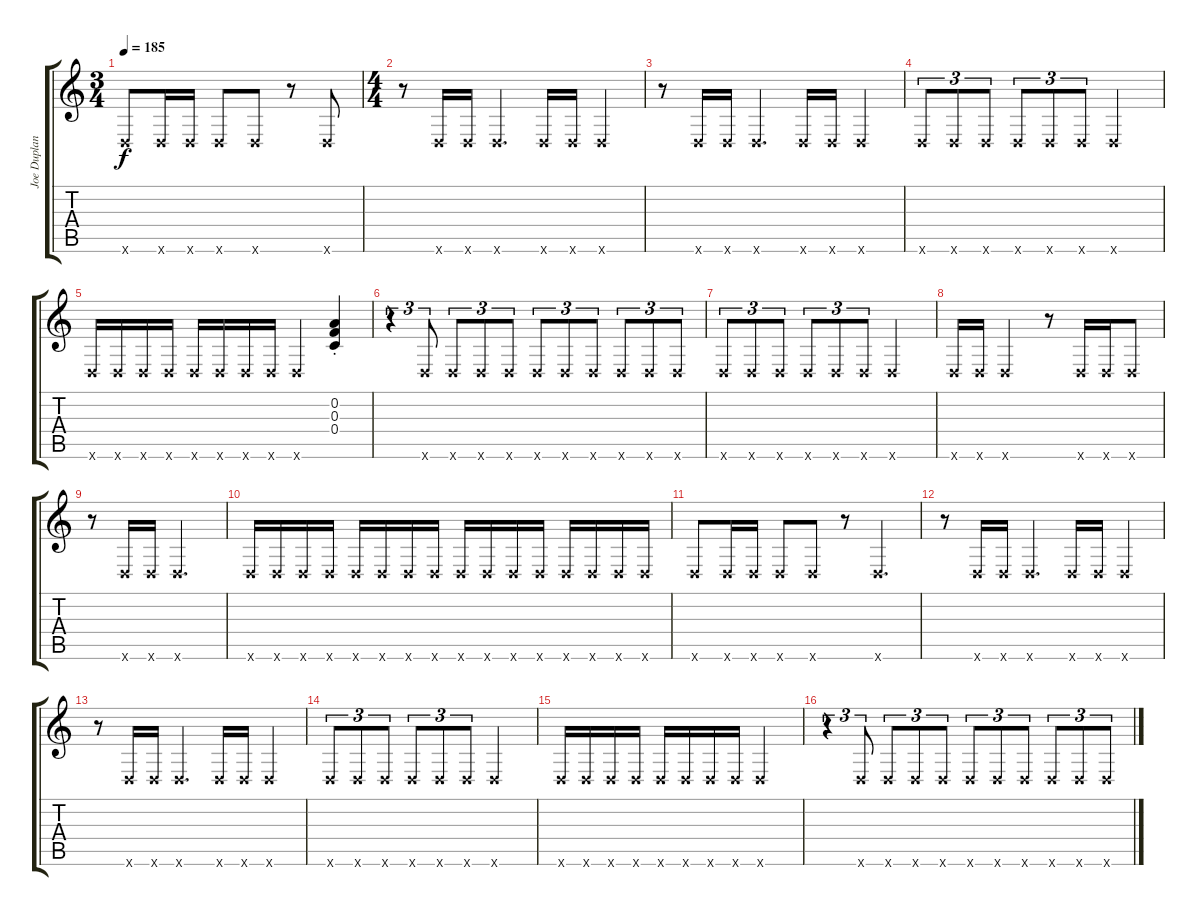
\track ("Joe Duplantier" "Joe Duplan") {instrument overdrivenguitar}
\staff {score tabs}
\tuning (D4 A3 F3 C3 G2 D2) {hide}
\ts (3 4)
\tempo 185
\clef g2
\ks c
0.6{x}.8{dy f} 0.6{x}.16 0.6{x}.16 0.6{x}.8 0.6{x}.8 r.8 0.6{x}.8 |
\ts (4 4)
r.8 0.6{x}.16 0.6{x}.16 0.6{x}.4{d} 0.6{x}.16 0.6{x}.16 0.6{x}.4 |
r.8 0.6{x}.16 0.6{x}.16 0.6{x}.4{d} 0.6{x}.16 0.6{x}.16 0.6{x}.4 |
0.6{x}.8{tu (3 2)} 0.6{x}.8{tu (3 2)} 0.6{x}.8{tu (3 2)} 0.6{x}.8{tu (3 2)} 0.6{x}.8{tu (3 2)} 0.6{x}.8{tu (3 2)} 0.6{x}.2 |
0.6{x}.16 0.6{x}.16 0.6{x}.16 0.6{x}.16 0.6{x}.16 0.6{x}.16 0.6{x}.16 0.6{x}.16 0.6{x}.4 (0.2{st} 0.3{st} 0.4{st}).4 |
r.4{tu (3 2)} 0.6{x}.8{tu (3 2)} 0.6{x}.8{tu (3 2)} 0.6{x}.8{tu (3 2)} 0.6{x}.8{tu (3 2)} 0.6{x}.8{tu (3 2)} 0.6{x}.8{tu (3 2)} 0.6{x}.8{tu (3 2)} 0.6{x}.8{tu (3 2)} 0.6{x}.8{tu (3 2)} 0.6{x}.8{tu (3 2)} |
0.6{x}.8{tu (3 2)} 0.6{x}.8{tu (3 2)} 0.6{x}.8{tu (3 2)} 0.6{x}.8{tu (3 2)} 0.6{x}.8{tu (3 2)} 0.6{x}.8{tu (3 2)} 0.6{x}.2 |
0.6{x}.16 0.6{x}.16 0.6{x}.2 r.8 0.6{x}.16 0.6{x}.16 0.6{x}.8 |
r.8 0.6{x}.16 0.6{x}.16 0.6{x}.2{d} |
0.6{x}.16 0.6{x}.16 0.6{x}.16 0.6{x}.16 0.6{x}.16 0.6{x}.16 0.6{x}.16 0.6{x}.16 0.6{x}.16 0.6{x}.16 0.6{x}.16 0.6{x}.16 0.6{x}.16 0.6{x}.16 0.6{x}.16 0.6{x}.16 |
0.6{x}.8 0.6{x}.16 0.6{x}.16 0.6{x}.8 0.6{x}.8 r.8 0.6{x}.4{d} |
r.8 0.6{x}.16 0.6{x}.16 0.6{x}.4{d} 0.6{x}.16 0.6{x}.16 0.6{x}.4 |
r.8 0.6{x}.16 0.6{x}.16 0.6{x}.4{d} 0.6{x}.16 0.6{x}.16 0.6{x}.4 |
0.6{x}.8{tu (3 2)} 0.6{x}.8{tu (3 2)} 0.6{x}.8{tu (3 2)} 0.6{x}.8{tu (3 2)} 0.6{x}.8{tu (3 2)} 0.6{x}.8{tu (3 2)} 0.6{x}.2 |
0.6{x}.16 0.6{x}.16 0.6{x}.16 0.6{x}.16 0.6{x}.16 0.6{x}.16 0.6{x}.16 0.6{x}.16 0.6{x}.2 |
r.4{tu (3 2)} 0.6{x}.8{tu (3 2)} 0.6{x}.8{tu (3 2)} 0.6{x}.8{tu (3 2)} 0.6{x}.8{tu (3 2)} 0.6{x}.8{tu (3 2)} 0.6{x}.8{tu (3 2)} 0.6{x}.8{tu (3 2)} 0.6{x}.8{tu (3 2)} 0.6{x}.8{tu (3 2)} 0.6{x}.8{tu (3 2)}
